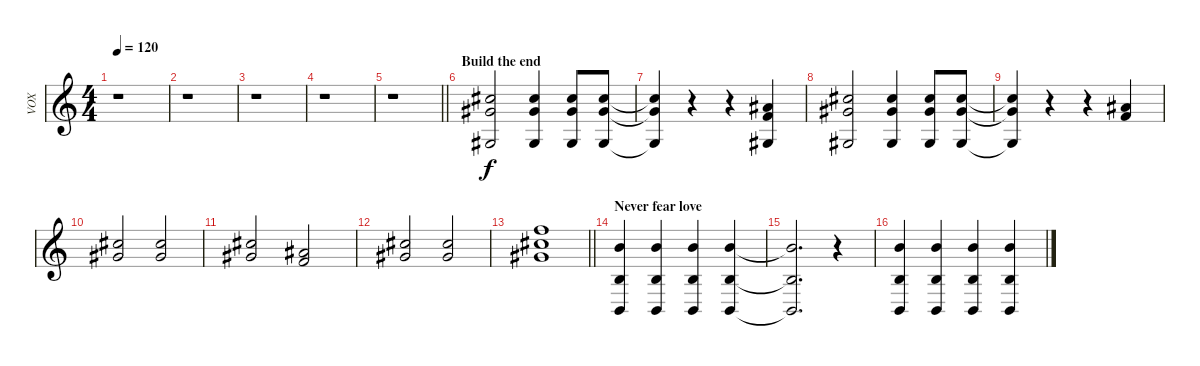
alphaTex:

\track ("VOX" "VOX") {instrument acousticgrandpiano}
\staff {score}
\tuning (Db5 Ab4 E4 B3 Gb3 B2) {hide}
\ts (4 4)
\tempo 120
\clef g2
\ks c
r.1{dy f} |
r.1 |
r.1 |
r.1 |
\barLineRight lightlight
r.1 |
\section ("" "Build the end")
(9.3 9.4 9.6).2 (9.3 9.4 9.6).4 (9.3 9.4 9.6).8 (9.3 9.4 9.6).8 |
(9.3{t} 9.4{t} 9.6{t}).4 r.4 r.4 (6.3 6.4 9.6).4 |
(9.3 9.4 9.6).2 (9.3 9.4 9.6).4 (9.3 9.4 9.6).8 (9.3 9.4 9.6).8 |
(9.3{t} 9.4{t} 9.6{t}).4 r.4 r.4 (6.3 6.4).4 |
(9.3 9.4).2 (9.3 9.4).2 |
(9.3 9.4).2 (6.3 6.4).2 |
(9.3 9.4).2 (9.3 9.4).2 |
\barLineRight lightlight
(9.2 9.3 9.4).1 |
\section ("" "Never fear love")
(7.3 5.5 0.6).4 (7.3 5.5 0.6).4 (7.3 5.5 0.6).4 (7.3 5.5 0.6).4 |
(7.3{t} 5.5{t} 0.6{t}).2{d} r.4 |
(7.3 5.5 0.6).4 (7.3 5.5 0.6).4 (7.3 5.5 0.6).4 (7.3 5.5 0.6).4
